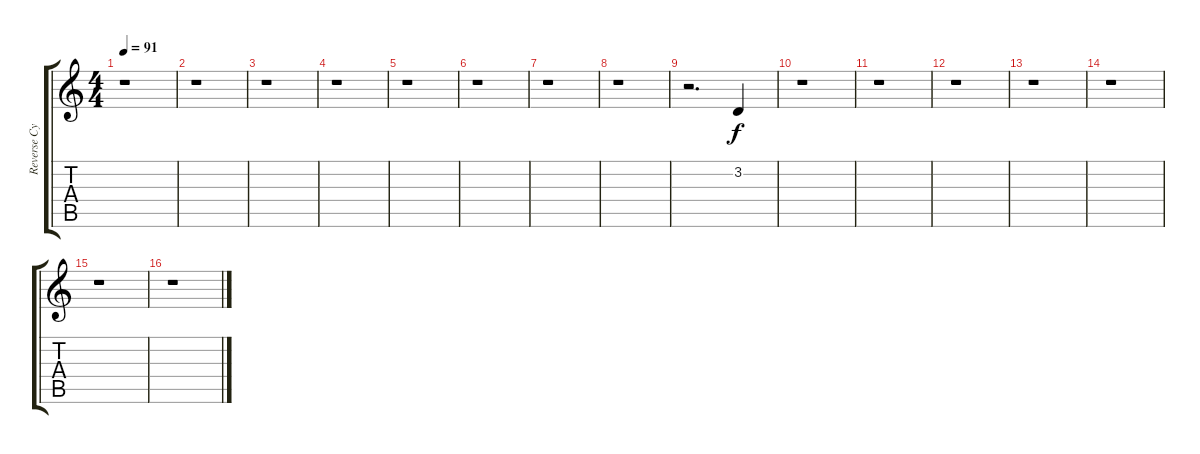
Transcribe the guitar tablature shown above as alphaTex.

\track ("Reverse Cymbal" "Reverse Cy") {instrument reversecymbal}
\staff {score tabs}
\tuning (E4 B3 G3 D3 A2 E2) {hide}
\ts (4 4)
\tempo 91
\clef g2
\ks c
r.1{dy f} |
r.1 |
r.1 |
r.1 |
r.1 |
r.1 |
r.1 |
r.1 |
r.2{d} 3.2.4 |
r.1 |
r.1 |
r.1 |
r.1 |
r.1 |
r.1 |
r.1
